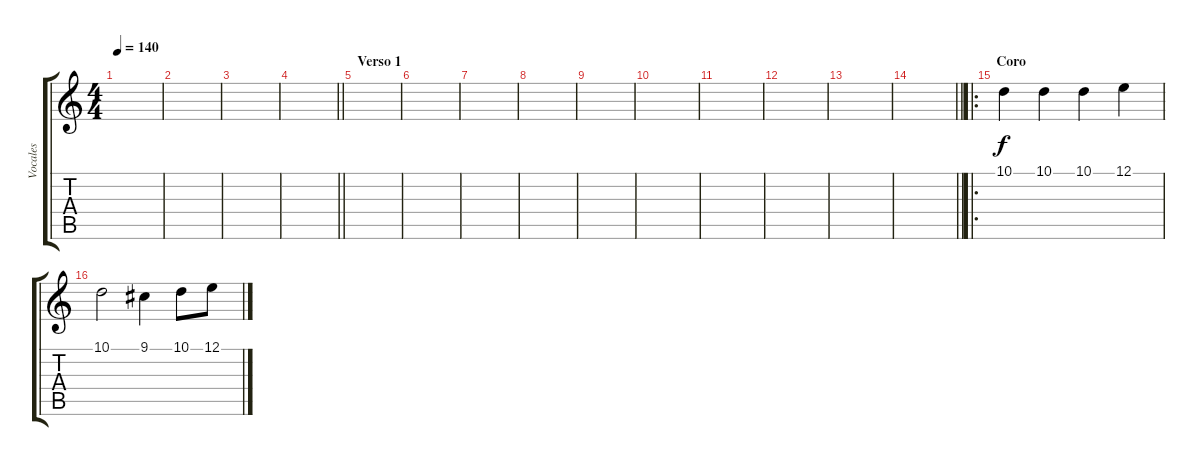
\track ("Vocales" "Vocales") {instrument choiraahs}
\staff {score tabs}
\tuning (E4 B3 G3 D3 A2 E2) {hide}
\ts (4 4)
\tempo 140
\clef g2
\ks c
|
|
|
\barLineRight lightlight
|
\section ("" "Verso 1")
|
|
|
|
|
|
|
|
|
\barLineRight lightlight
|
\ro
\section ("" "Coro")
10.1.4 10.1.4 10.1.4 12.1.4 |
10.1.2 9.1.4 10.1.8 12.1.8
